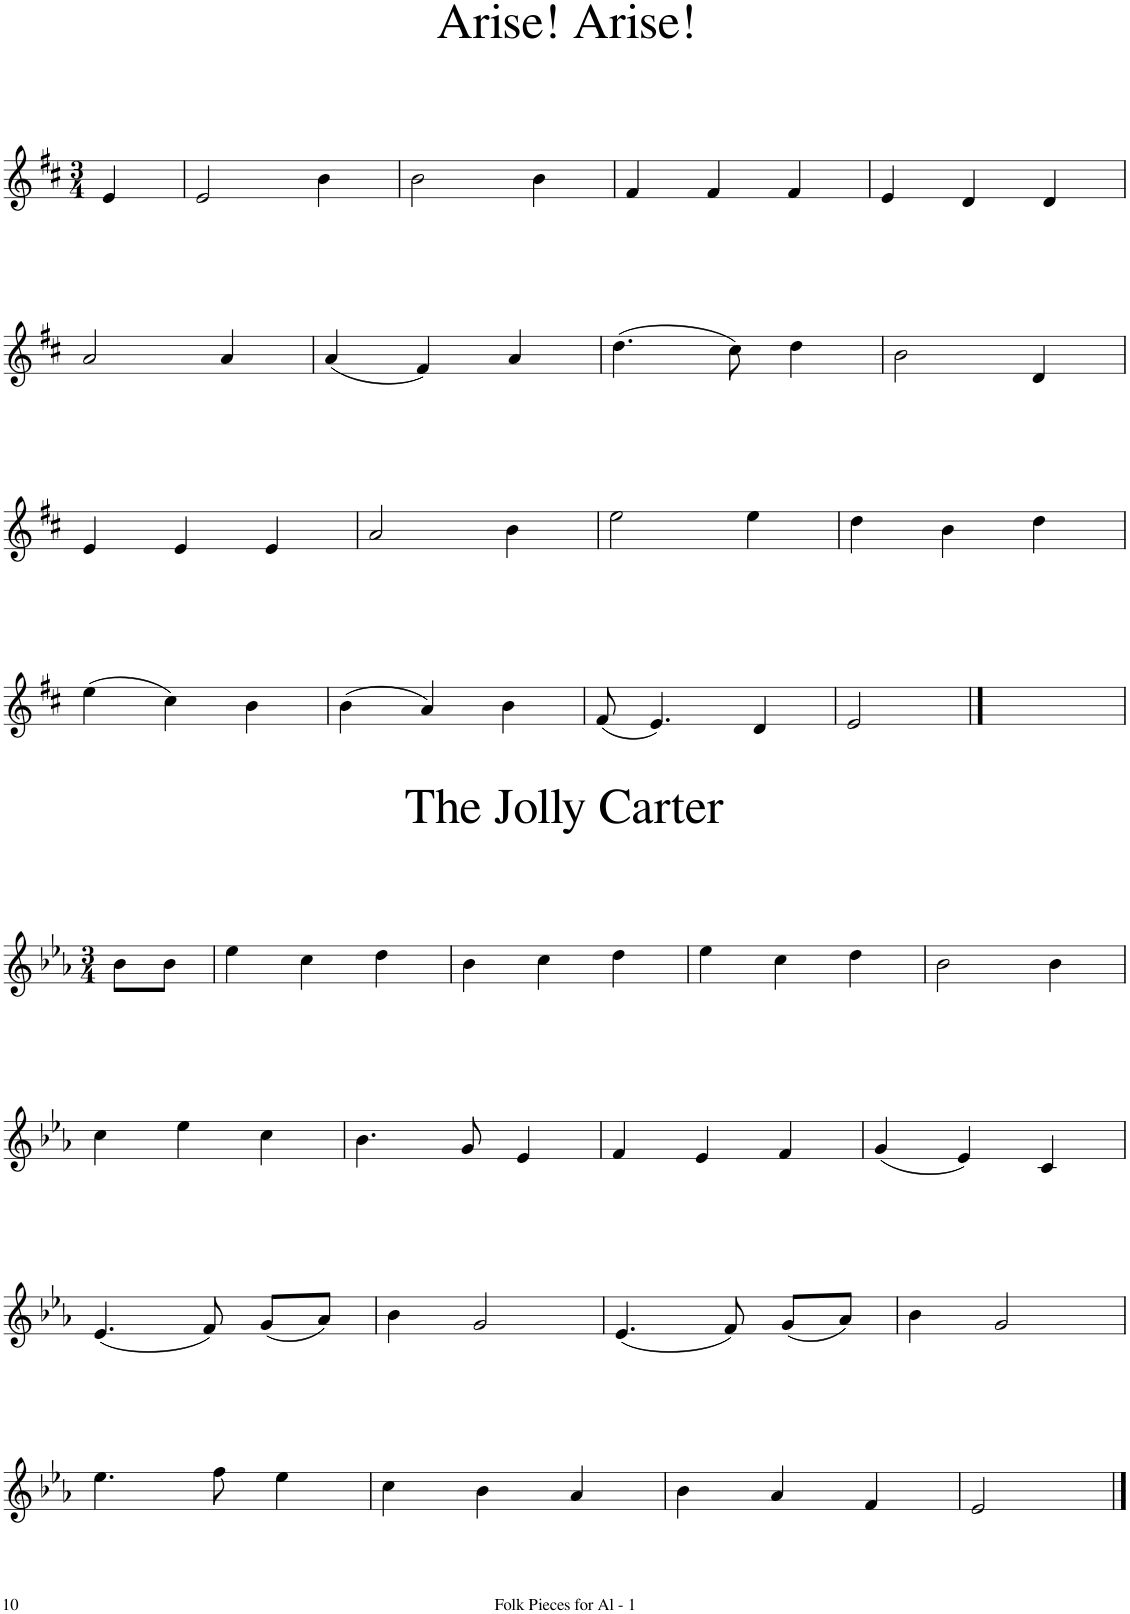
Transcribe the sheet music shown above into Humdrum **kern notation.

**kern
*part1
*staff1
*I"Bb Cornet
!!LO:PB:g=z
*clefG2
*Trd1c2
*k[f#c#]
*M3/4
=344
4e/
=345
2e/
4b\
=346
2b\
4b\
=347
4f#/
4f#/
4f#/
=348
4e/
4d/
4d/
!!LO:LB:g=z
=349
2a/
4a/
=350
(4a/
4f#/)
4a/
=351
(4.dd\
8cc#\)
4dd\
=352
2b\
4d/
!!LO:LB:g=z
=353
4e/
4e/
4e/
=354
2a/
4b\
=355
2ee\
4ee\
=356
4dd\
4b\
4dd\
!!LO:LB:g=z
=357
(4ee\
4cc#\)
4b\
=358
(4b\
4a/)
4b\
=359
(8f#/
4.e/)
4d/
=360
2e/
==361
*k[]
2.ryy
!!LO:LB:g=z
=362
*k[b-e-a-]
*M3/4
8b-\L
8b-\J
=363
4ee-\
4cc\
4dd\
=364
4b-\
4cc\
4dd\
=365
4ee-\
4cc\
4dd\
=366
2b-\
4b-\
!!LO:LB:g=z
=367
4cc\
4ee-\
4cc\
=368
4.b-\
8g/
4e-/
=369
4f/
4e-/
4f/
=370
(4g/
4e-/)
4c/
!!LO:LB:g=z
=371
(4.e-/
8f/)
(8g/L
8a-/J)
=372
4b-\
2g/
=373
(4.e-/
8f/)
(8g/L
8a-/J)
=374
4b-\
2g/
!!LO:LB:g=z
=375
4.ee-\
8ff\
4ee-\
=376
4cc\
4b-\
4a-/
=377
4b-\
4a-/
4f/
=378
2e-/
==
*-
